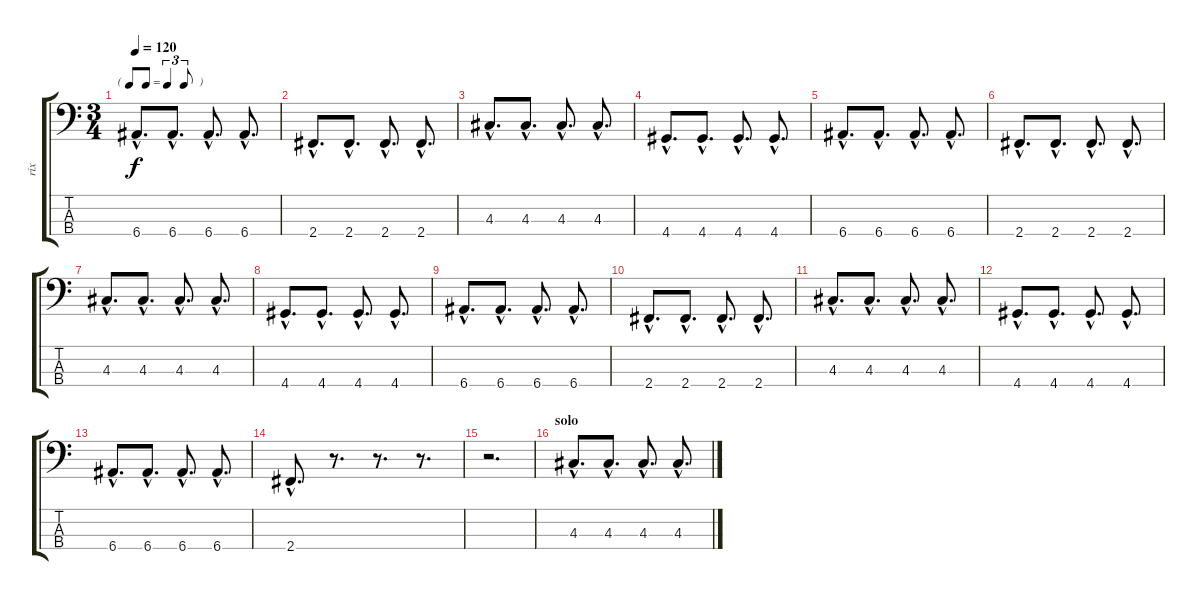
\track ("rix" "rix") {instrument electricbassfinger}
\staff {score tabs}
\tuning (G2 D2 A1 E1) {hide}
\ts (3 4)
\tf triplet8th
\tempo 120
\clef f4
\ks c
6.4{hac}.8{d dy f} 6.4{hac}.8{d} 6.4{hac}.8{d} 6.4{hac}.8{d} |
2.4{hac}.8{d} 2.4{hac}.8{d} 2.4{hac}.8{d} 2.4{hac}.8{d} |
4.3{hac}.8{d} 4.3{hac}.8{d} 4.3{hac}.8{d} 4.3{hac}.8{d} |
4.4{hac}.8{d} 4.4{hac}.8{d} 4.4{hac}.8{d} 4.4{hac}.8{d} |
6.4{hac}.8{d} 6.4{hac}.8{d} 6.4{hac}.8{d} 6.4{hac}.8{d} |
2.4{hac}.8{d} 2.4{hac}.8{d} 2.4{hac}.8{d} 2.4{hac}.8{d} |
4.3{hac}.8{d} 4.3{hac}.8{d} 4.3{hac}.8{d} 4.3{hac}.8{d} |
4.4{hac}.8{d} 4.4{hac}.8{d} 4.4{hac}.8{d} 4.4{hac}.8{d} |
6.4{hac}.8{d} 6.4{hac}.8{d} 6.4{hac}.8{d} 6.4{hac}.8{d} |
2.4{hac}.8{d} 2.4{hac}.8{d} 2.4{hac}.8{d} 2.4{hac}.8{d} |
4.3{hac}.8{d} 4.3{hac}.8{d} 4.3{hac}.8{d} 4.3{hac}.8{d} |
4.4{hac}.8{d} 4.4{hac}.8{d} 4.4{hac}.8{d} 4.4{hac}.8{d} |
6.4{hac}.8{d} 6.4{hac}.8{d} 6.4{hac}.8{d} 6.4{hac}.8{d} |
2.4{hac}.8{d} r.8{d} r.8{d} r.8{d} |
r.2{d} |
\section ("" "solo")
4.3{hac}.8{d} 4.3{hac}.8{d} 4.3{hac}.8{d} 4.3{hac}.8{d}
